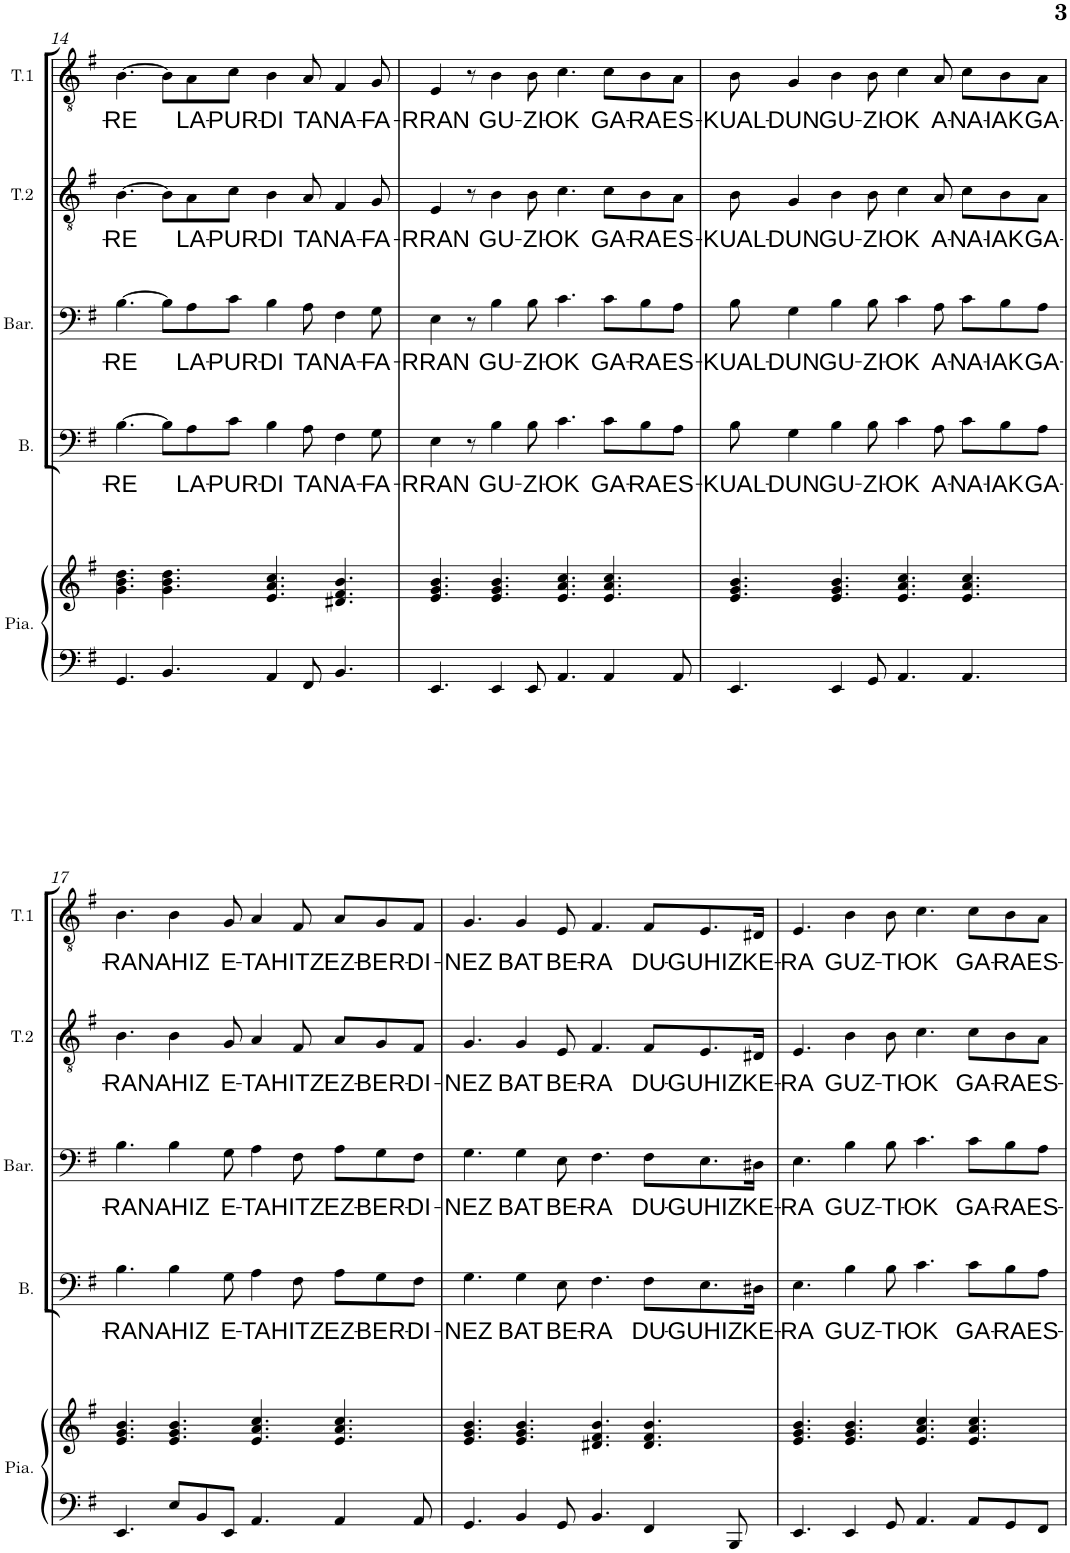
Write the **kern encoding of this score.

**kern	**kern	**kern	**text	**kern	**text	**kern	**text	**kern	**text
*part5	*part5	*part4	*part4	*part3	*part3	*part2	*part2	*part1	*part1
*staff6	*staff5	*staff4	*staff4	*staff3	*staff3	*staff2	*staff2	*staff1	*staff1
*I"Piano	*	*I"Basse	*	*I"Baryton	*	*I"Ténor 2	*	*I"Ténor 1	*
*I'Pia.	*	*I'B.	*	*I'Bar.	*	*I'T.2	*	*I'T.1	*
!!LO:PB:g=z
*clefF4	*clefG2	*clefF4	*	*clefF4	*	*clefGv2	*	*clefGv2	*
*k[f#]	*k[f#]	*k[f#]	*	*k[f#]	*	*k[f#]	*	*k[f#]	*
*M12/8	*M12/8	*M12/8	*	*M12/8	*	*M12/8	*	*M12/8	*
=14	=14	=14	=14	=14	=14	=14	=14	=14	=14
!	!	!	!LO:LY:b	!	!LO:LY:b	!	!LO:LY:b	!	!LO:LY:b
4.GG/	4.g\ 4.b\ 4.dd\	[4.B\	-RE	[4.B\	-RE	[4.B\	-RE	[4.B\	-RE
4.BB/	4.g\ 4.b\ 4.dd\	8B\L]	.	8B\L]	.	8B\L]	.	8B\L]	.
!	!	!	!LO:LY:b	!	!LO:LY:b	!	!LO:LY:b	!	!LO:LY:b
.	.	8A\	LA-	8A\	LA-	8A\	LA-	8A\	LA-
!	!	!	!LO:LY:b	!	!LO:LY:b	!	!LO:LY:b	!	!LO:LY:b
.	.	8c\J	-PUR-	8c\J	-PUR-	8c\J	-PUR-	8c\J	-PUR-
!	!	!	!LO:LY:b	!	!LO:LY:b	!	!LO:LY:b	!	!LO:LY:b
4AA/	4.e/ 4.a/ 4.cc/	4B\	-DI	4B\	-DI	4B\	-DI	4B\	-DI
!	!	!	!LO:LY:b	!	!LO:LY:b	!	!LO:LY:b	!	!LO:LY:b
8FF#/	.	8A\	TA	8A\	TA	8A/	TA	8A/	TA
!	!	!	!LO:LY:b	!	!LO:LY:b	!	!LO:LY:b	!	!LO:LY:b
4.BB/	4.d#X/ 4.f#/ 4.b/	4F#\	NA-	4F#\	NA-	4F#/	NA-	4F#/	NA-
!	!	!	!LO:LY:b	!	!LO:LY:b	!	!LO:LY:b	!	!LO:LY:b
.	.	8G\	-FA-	8G\	-FA-	8G/	-FA-	8G/	-FA-
=15	=15	=15	=15	=15	=15	=15	=15	=15	=15
!	!	!	!LO:LY:b	!	!LO:LY:b	!	!LO:LY:b	!	!LO:LY:b
4.EE/	4.e/ 4.g/ 4.b/	4E\	-RRAN	4E\	-RRAN	4E/	-RRAN	4E/	-RRAN
.	.	8r	.	8r	.	8r	.	8r	.
!	!	!	!LO:LY:b	!	!LO:LY:b	!	!LO:LY:b	!	!LO:LY:b
4EE/	4.e/ 4.g/ 4.b/	4B\	GU-	4B\	GU-	4B\	GU-	4B\	GU-
!	!	!	!LO:LY:b	!	!LO:LY:b	!	!LO:LY:b	!	!LO:LY:b
8EE/	.	8B\	-ZI-	8B\	-ZI-	8B\	-ZI-	8B\	-ZI-
!	!	!	!LO:LY:b	!	!LO:LY:b	!	!LO:LY:b	!	!LO:LY:b
4.AA/	4.e/ 4.a/ 4.cc/	4.c\	-OK	4.c\	-OK	4.c\	-OK	4.c\	-OK
!	!	!	!LO:LY:b	!	!LO:LY:b	!	!LO:LY:b	!	!LO:LY:b
4AA/	4.e/ 4.a/ 4.cc/	8c\L	GA-	8c\L	GA-	8c\L	GA-	8c\L	GA-
!	!	!	!LO:LY:b	!	!LO:LY:b	!	!LO:LY:b	!	!LO:LY:b
.	.	8B\	-RA	8B\	-RA	8B\	-RA	8B\	-RA
!	!	!	!LO:LY:b	!	!LO:LY:b	!	!LO:LY:b	!	!LO:LY:b
8AA/	.	8A\J	ES-	8A\J	ES-	8A\J	ES-	8A\J	ES-
=16	=16	=16	=16	=16	=16	=16	=16	=16	=16
!	!	!	!LO:LY:b	!	!LO:LY:b	!	!LO:LY:b	!	!LO:LY:b
4.EE/	4.e/ 4.g/ 4.b/	8B\	-KUAL-	8B\	-KUAL-	8B\	-KUAL-	8B\	-KUAL-
!	!	!	!LO:LY:b	!	!LO:LY:b	!	!LO:LY:b	!	!LO:LY:b
.	.	4G\	-DUN	4G\	-DUN	4G/	-DUN	4G/	-DUN
!	!	!	!LO:LY:b	!	!LO:LY:b	!	!LO:LY:b	!	!LO:LY:b
4EE/	4.e/ 4.g/ 4.b/	4B\	GU-	4B\	GU-	4B\	GU-	4B\	GU-
!	!	!	!LO:LY:b	!	!LO:LY:b	!	!LO:LY:b	!	!LO:LY:b
8GG/	.	8B\	-ZI-	8B\	-ZI-	8B\	-ZI-	8B\	-ZI-
!	!	!	!LO:LY:b	!	!LO:LY:b	!	!LO:LY:b	!	!LO:LY:b
4.AA/	4.e/ 4.a/ 4.cc/	4c\	-OK	4c\	-OK	4c\	-OK	4c\	-OK
!	!	!	!LO:LY:b	!	!LO:LY:b	!	!LO:LY:b	!	!LO:LY:b
.	.	8A\	A-	8A\	A-	8A/	A-	8A/	A-
!	!	!	!LO:LY:b	!	!LO:LY:b	!	!LO:LY:b	!	!LO:LY:b
4.AA/	4.e/ 4.a/ 4.cc/	8c\L	-NA-	8c\L	-NA-	8c\L	-NA-	8c\L	-NA-
!	!	!	!LO:LY:b	!	!LO:LY:b	!	!LO:LY:b	!	!LO:LY:b
.	.	8B\	-IAK	8B\	-IAK	8B\	-IAK	8B\	-IAK
!	!	!	!LO:LY:b	!	!LO:LY:b	!	!LO:LY:b	!	!LO:LY:b
.	.	8A\J	GA-	8A\J	GA-	8A\J	GA-	8A\J	GA-
!!LO:LB:g=z
=17	=17	=17	=17	=17	=17	=17	=17	=17	=17
!	!	!	!LO:LY:b	!	!LO:LY:b	!	!LO:LY:b	!	!LO:LY:b
4.EE/	4.e/ 4.g/ 4.b/	4.B\	-RA	4.B\	-RA	4.B\	-RA	4.B\	-RA
!	!	!	!LO:LY:b	!	!LO:LY:b	!	!LO:LY:b	!	!LO:LY:b
8E/L	4.e/ 4.g/ 4.b/	4B\	NAHIZ	4B\	NAHIZ	4B\	NAHIZ	4B\	NAHIZ
8BB/	.	.	.	.	.	.	.	.	.
!	!	!	!LO:LY:b	!	!LO:LY:b	!	!LO:LY:b	!	!LO:LY:b
8EE/J	.	8G\	E-	8G\	E-	8G/	E-	8G/	E-
!	!	!	!LO:LY:b	!	!LO:LY:b	!	!LO:LY:b	!	!LO:LY:b
4.AA/	4.e/ 4.a/ 4.cc/	4A\	-TA	4A\	-TA	4A/	-TA	4A/	-TA
!	!	!	!LO:LY:b	!	!LO:LY:b	!	!LO:LY:b	!	!LO:LY:b
.	.	8F#\	HITZ	8F#\	HITZ	8F#/	HITZ	8F#/	HITZ
!	!	!	!LO:LY:b	!	!LO:LY:b	!	!LO:LY:b	!	!LO:LY:b
4AA/	4.e/ 4.a/ 4.cc/	8A\L	EZ-	8A\L	EZ-	8A/L	EZ-	8A/L	EZ-
!	!	!	!LO:LY:b	!	!LO:LY:b	!	!LO:LY:b	!	!LO:LY:b
.	.	8G\	-BER-	8G\	-BER-	8G/	-BER-	8G/	-BER-
!	!	!	!LO:LY:b	!	!LO:LY:b	!	!LO:LY:b	!	!LO:LY:b
8AA/	.	8F#\J	-DI-	8F#\J	-DI-	8F#/J	-DI-	8F#/J	-DI-
=18	=18	=18	=18	=18	=18	=18	=18	=18	=18
!	!	!	!LO:LY:b	!	!LO:LY:b	!	!LO:LY:b	!	!LO:LY:b
4.GG/	4.e/ 4.g/ 4.b/	4.G\	-NEZ	4.G\	-NEZ	4.G/	-NEZ	4.G/	-NEZ
!	!	!	!LO:LY:b	!	!LO:LY:b	!	!LO:LY:b	!	!LO:LY:b
4BB/	4.e/ 4.g/ 4.b/	4G\	BAT	4G\	BAT	4G/	BAT	4G/	BAT
!	!	!	!LO:LY:b	!	!LO:LY:b	!	!LO:LY:b	!	!LO:LY:b
8GG/	.	8E\	BE-	8E\	BE-	8E/	BE-	8E/	BE-
!	!	!	!LO:LY:b	!	!LO:LY:b	!	!LO:LY:b	!	!LO:LY:b
4.BB/	4.d#X/ 4.f#/ 4.b/	4.F#\	-RA	4.F#\	-RA	4.F#/	-RA	4.F#/	-RA
!	!	!	!LO:LY:b	!	!LO:LY:b	!	!LO:LY:b	!	!LO:LY:b
4FF#/	4.d#/ 4.f#/ 4.b/	8F#\L	DU-	8F#\L	DU-	8F#/L	DU-	8F#/L	DU-
!	!	!	!LO:LY:b	!	!LO:LY:b	!	!LO:LY:b	!	!LO:LY:b
.	.	8.E\	-GUHIZ	8.E\	-GUHIZ	8.E/	-GUHIZ	8.E/	-GUHIZ
8BBB/	.	.	.	.	.	.	.	.	.
!	!	!	!LO:LY:b	!	!LO:LY:b	!	!LO:LY:b	!	!LO:LY:b
.	.	16D#X\Jk	KE-	16D#X\Jk	KE-	16D#X/Jk	KE-	16D#X/Jk	KE-
=19	=19	=19	=19	=19	=19	=19	=19	=19	=19
!	!	!	!LO:LY:b	!	!LO:LY:b	!	!LO:LY:b	!	!LO:LY:b
4.EE/	4.e/ 4.g/ 4.b/	4.E\	-RA	4.E\	-RA	4.E/	-RA	4.E/	-RA
!	!	!	!LO:LY:b	!	!LO:LY:b	!	!LO:LY:b	!	!LO:LY:b
4EE/	4.e/ 4.g/ 4.b/	4B\	GUZ-	4B\	GUZ-	4B\	GUZ-	4B\	GUZ-
!	!	!	!LO:LY:b	!	!LO:LY:b	!	!LO:LY:b	!	!LO:LY:b
8GG/	.	8B\	-TI-	8B\	-TI-	8B\	-TI-	8B\	-TI-
!	!	!	!LO:LY:b	!	!LO:LY:b	!	!LO:LY:b	!	!LO:LY:b
4.AA/	4.e/ 4.a/ 4.cc/	4.c\	-OK	4.c\	-OK	4.c\	-OK	4.c\	-OK
!	!	!	!LO:LY:b	!	!LO:LY:b	!	!LO:LY:b	!	!LO:LY:b
8AA/L	4.e/ 4.a/ 4.cc/	8c\L	GA-	8c\L	GA-	8c\L	GA-	8c\L	GA-
!	!	!	!LO:LY:b	!	!LO:LY:b	!	!LO:LY:b	!	!LO:LY:b
8GG/	.	8B\	-RA	8B\	-RA	8B\	-RA	8B\	-RA
!	!	!	!LO:LY:b	!	!LO:LY:b	!	!LO:LY:b	!	!LO:LY:b
8FF#/J	.	8A\J	ES-	8A\J	ES-	8A\J	ES-	8A\J	ES-
=	=	=	=	=	=	=	=	=	=
*-	*-	*-	*-	*-	*-	*-	*-	*-	*-
